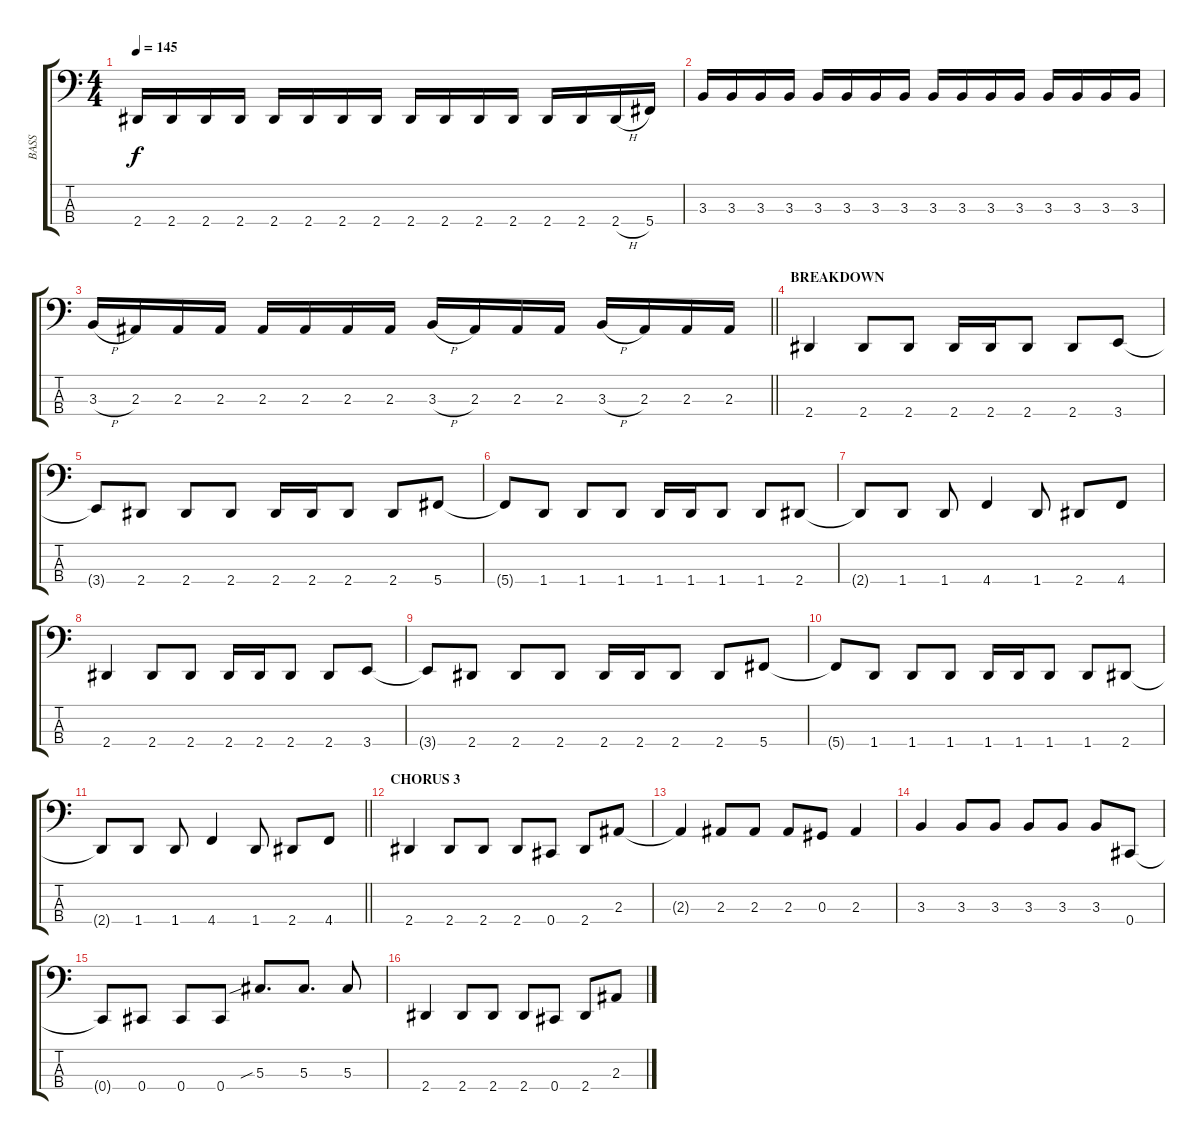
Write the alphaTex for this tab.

\track ("BASS" "BASS") {instrument electricbasspick}
\staff {score tabs}
\tuning (Gb2 Db2 Ab1 Db1) {hide}
\ts (4 4)
\tempo 145
\clef f4
\ks c
2.4.16{dy f} 2.4.16 2.4.16 2.4.16 2.4.16 2.4.16 2.4.16 2.4.16 2.4.16 2.4.16 2.4.16 2.4.16 2.4.16 2.4.16 2.4{h}.16 5.4.16 |
3.3.16 3.3.16 3.3.16 3.3.16 3.3.16 3.3.16 3.3.16 3.3.16 3.3.16 3.3.16 3.3.16 3.3.16 3.3.16 3.3.16 3.3.16 3.3.16 |
\barLineRight lightlight
3.3{h}.16 2.3.16 2.3.16 2.3.16 2.3.16 2.3.16 2.3.16 2.3.16 3.3{h}.16 2.3.16 2.3.16 2.3.16 3.3{h}.16 2.3.16 2.3.16 2.3.16 |
\section ("" "BREAKDOWN")
2.4.4 2.4.8 2.4.8 2.4.16 2.4.16 2.4.8 2.4.8 3.4.8 |
3.4{t}.8 2.4.8 2.4.8 2.4.8 2.4.16 2.4.16 2.4.8 2.4.8 5.4.8 |
5.4{t}.8 1.4.8 1.4.8 1.4.8 1.4.16 1.4.16 1.4.8 1.4.8 2.4.8 |
2.4{t}.8 1.4.8 1.4.8 4.4.4 1.4.8 2.4.8 4.4.8 |
2.4.4 2.4.8 2.4.8 2.4.16 2.4.16 2.4.8 2.4.8 3.4.8 |
3.4{t}.8 2.4.8 2.4.8 2.4.8 2.4.16 2.4.16 2.4.8 2.4.8 5.4.8 |
5.4{t}.8 1.4.8 1.4.8 1.4.8 1.4.16 1.4.16 1.4.8 1.4.8 2.4.8 |
\barLineRight lightlight
2.4{t}.8 1.4.8 1.4.8 4.4.4 1.4.8 2.4.8 4.4.8 |
\section ("" "CHORUS 3")
2.4.4 2.4.8 2.4.8 2.4.8 0.4.8 2.4.8 2.3.8 |
2.3{t}.4 2.3.8 2.3.8 2.3.8 0.3.8 2.3.4 |
3.3.4 3.3.8 3.3.8 3.3.8 3.3.8 3.3.8 0.4.8 |
0.4{t}.8 0.4.8 0.4.8 0.4.8 5.3{sib}.8{d} 5.3.8{d} 5.3.8 |
2.4.4 2.4.8 2.4.8 2.4.8 0.4.8 2.4.8 2.3.8
